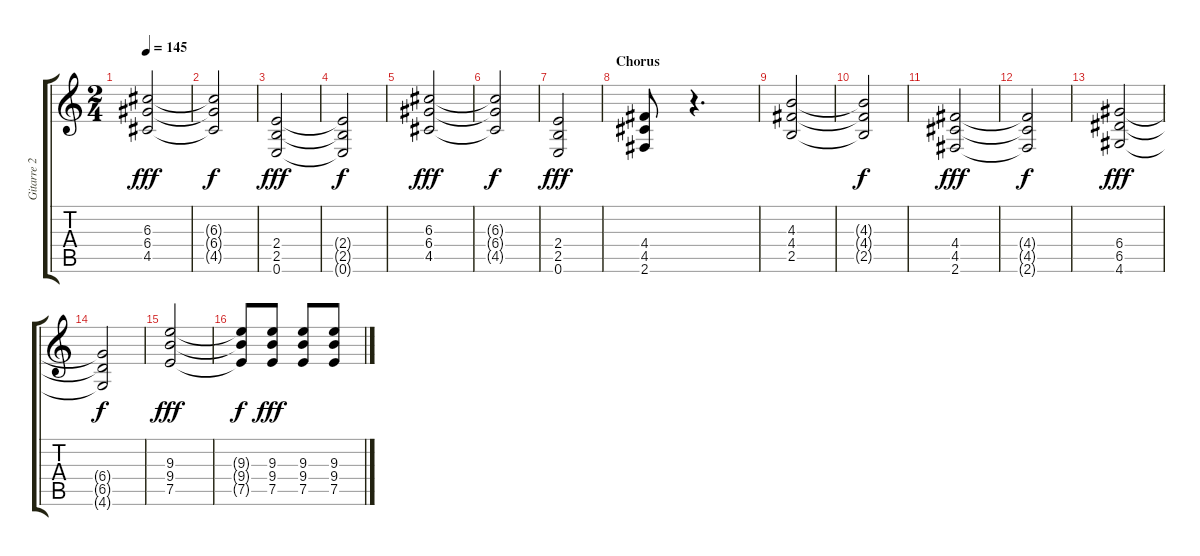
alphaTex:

\track ("Gitarre 2 - Farin Urlaub" "Gitarre 2 ") {instrument distortionguitar}
\staff {score tabs}
\tuning (E4 B3 G3 D3 A2 E2) {hide}
\ts (2 4)
\tempo 145
\clef g2
\ks c
(6.3 6.4 4.5).2{dy fff} |
(6.3{t} 6.4{t} 4.5{t}).2{dy f} |
(2.4 2.5 0.6).2{dy fff} |
(2.4{t} 2.5{t} 0.6{t}).2{dy f} |
(6.3 6.4 4.5).2{dy fff} |
(6.3{t} 6.4{t} 4.5{t}).2{dy f} |
(2.4 2.5 0.6).2{dy fff} |
\section ("" "Chorus")
(4.4 4.5 2.6).8 r.4{d} |
(4.3 4.4 2.5).2 |
(4.3{t} 4.4{t} 2.5{t}).2{dy f} |
(4.4 4.5 2.6).2{dy fff} |
(4.4{t} 4.5{t} 2.6{t}).2{dy f} |
(6.4 6.5 4.6).2{dy fff} |
(6.4{t} 6.5{t} 4.6{t}).2{dy f} |
(9.3 9.4 7.5).2{dy fff} |
(9.3{t} 9.4{t} 7.5{t}).8{dy f} (9.3 9.4 7.5).8{dy fff} (9.3 9.4 7.5).8 (9.3 9.4 7.5).8
